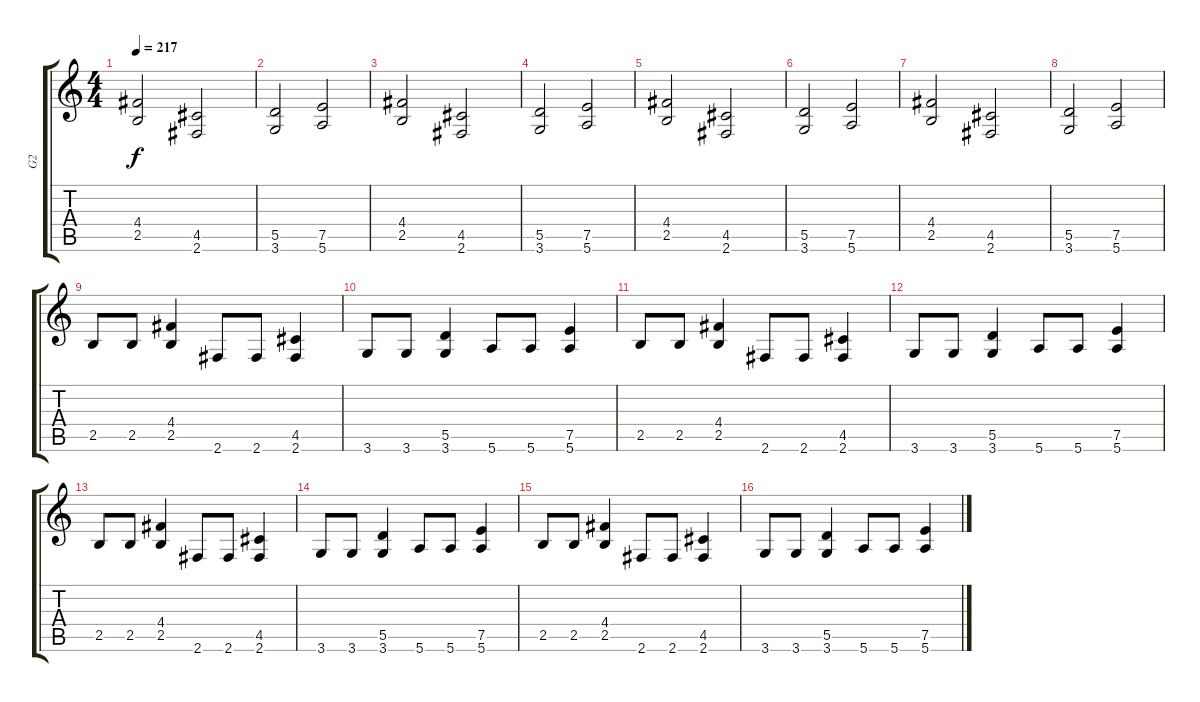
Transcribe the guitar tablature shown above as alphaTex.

\track ("G2" "G2") {instrument distortionguitar}
\staff {score tabs}
\tuning (E4 B3 G3 D3 A2 E2) {hide}
\ts (4 4)
\tempo 217
\clef g2
\ks c
(4.4 2.5).2{dy f} (4.5 2.6).2 |
(5.5 3.6).2 (7.5 5.6).2 |
(4.4 2.5).2 (4.5 2.6).2 |
(5.5 3.6).2 (7.5 5.6).2 |
(4.4 2.5).2 (4.5 2.6).2 |
(5.5 3.6).2 (7.5 5.6).2 |
(4.4 2.5).2 (4.5 2.6).2 |
(5.5 3.6).2 (7.5 5.6).2 |
2.5.8 2.5.8 (4.4 2.5).4 2.6.8 2.6.8 (4.5 2.6).4 |
3.6.8 3.6.8 (5.5 3.6).4 5.6.8 5.6.8 (7.5 5.6).4 |
2.5.8 2.5.8 (4.4 2.5).4 2.6.8 2.6.8 (4.5 2.6).4 |
3.6.8 3.6.8 (5.5 3.6).4 5.6.8 5.6.8 (7.5 5.6).4 |
2.5.8 2.5.8 (4.4 2.5).4 2.6.8 2.6.8 (4.5 2.6).4 |
3.6.8 3.6.8 (5.5 3.6).4 5.6.8 5.6.8 (7.5 5.6).4 |
2.5.8 2.5.8 (4.4 2.5).4 2.6.8 2.6.8 (4.5 2.6).4 |
3.6.8 3.6.8 (5.5 3.6).4 5.6.8 5.6.8 (7.5 5.6).4
